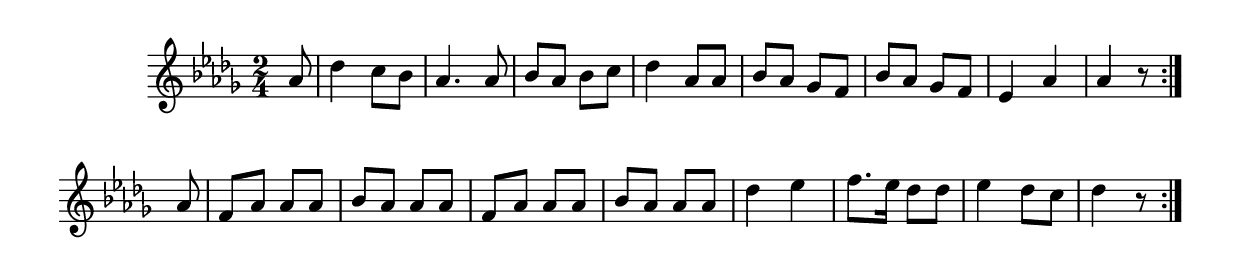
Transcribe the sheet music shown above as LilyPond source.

\version "2.19.49"
%{\header {
  title = "Krambambuli"
  composer = "anonymous"
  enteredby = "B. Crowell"
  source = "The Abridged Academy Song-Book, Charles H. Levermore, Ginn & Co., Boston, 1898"
}%}
\score{{\key des \major
\time 2/4
%{\tempo 8=160
%}\clef treble
\relative c'' {
 \partial 8 
  as8 |
  des4 c8 bes | as4. as8 | bes8 as bes c | des4 as8 as | bes as ges f |
  bes as ges f | es4 as | as r8 \bar ":|." as8 | f8 as as as | bes as as as |
  f8 as as as | bes as as as | des4 es | f8. es16 des8 des | es4 des8 c | des4 r8 \bar ":|."
}

}}